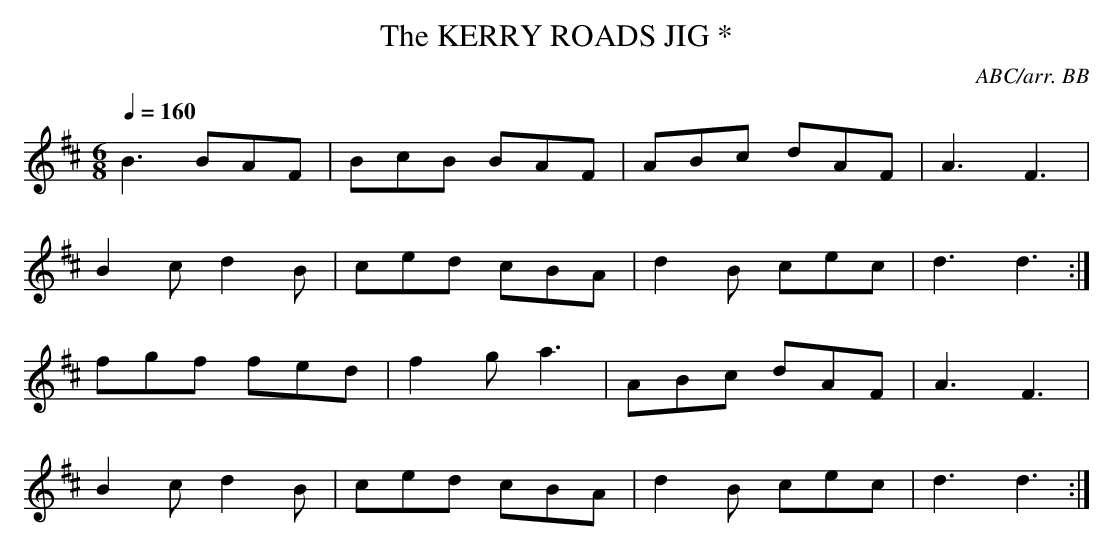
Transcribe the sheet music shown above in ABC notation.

X:1
T:KERRY ROADS JIG *, The
C:ABC/arr. BB
purposes!
Y:"Irish"
Q:1/4=160
M:6/8
L:1/8
K:D % source key = C
B3 BAF|BcB BAF|ABc dAF|A3 F3|
B2c d2B|ced cBA|d2B cec|d3 d3 :|
fgf fed|f2g a3|ABc dAF|A3 F3|
B2c d2B|ced cBA|d2B cec|d3 d3 :|
